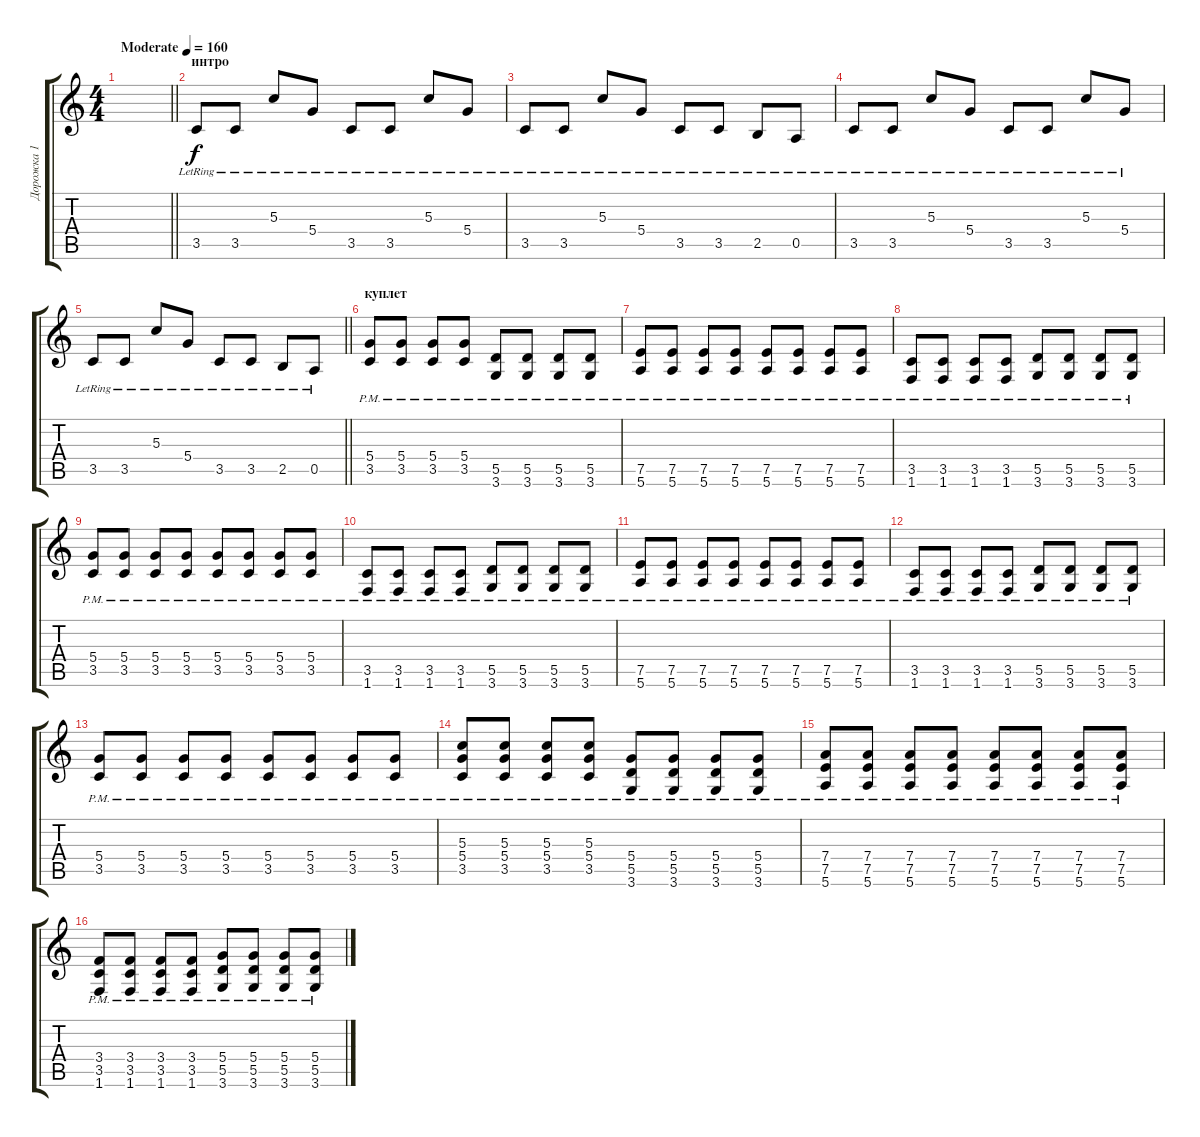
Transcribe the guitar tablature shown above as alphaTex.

\track ("Дорожка 1" "Дорожка 1") {instrument acousticguitarsteel}
\staff {score tabs}
\tuning (E4 B3 G3 D3 A2 E2) {hide}
\ts (4 4)
\tempo (160 "Moderate")
\clef g2
\barLineRight lightlight
\ks c
|
\section ("" "интро")
3.5{lr}.8 3.5{lr}.8 5.3{lr}.8 5.4{lr}.8 3.5{lr}.8 3.5{lr}.8 5.3{lr}.8 5.4{lr}.8 |
3.5{lr}.8 3.5{lr}.8 5.3{lr}.8 5.4{lr}.8 3.5{lr}.8 3.5{lr}.8 2.5{lr}.8 0.5{lr}.8 |
3.5{lr}.8 3.5{lr}.8 5.3{lr}.8 5.4{lr}.8 3.5{lr}.8 3.5{lr}.8 5.3{lr}.8 5.4{lr}.8 |
\barLineRight lightlight
3.5{lr}.8 3.5{lr}.8 5.3{lr}.8 5.4{lr}.8 3.5{lr}.8 3.5{lr}.8 2.5{lr}.8 0.5{lr}.8 |
\section ("" "куплет")
(5.4{pm} 3.5{pm}).8 (5.4{pm} 3.5{pm}).8 (5.4{pm} 3.5{pm}).8 (5.4{pm} 3.5{pm}).8 (5.5{pm} 3.6{pm}).8 (5.5{pm} 3.6{pm}).8 (5.5{pm} 3.6{pm}).8 (5.5{pm} 3.6{pm}).8 |
(7.5{pm} 5.6{pm}).8 (7.5{pm} 5.6{pm}).8 (7.5{pm} 5.6{pm}).8 (7.5{pm} 5.6{pm}).8 (7.5{pm} 5.6{pm}).8 (7.5{pm} 5.6{pm}).8 (7.5{pm} 5.6{pm}).8 (7.5{pm} 5.6{pm}).8 |
(3.5{pm} 1.6{pm}).8 (3.5{pm} 1.6{pm}).8 (3.5{pm} 1.6{pm}).8 (3.5{pm} 1.6{pm}).8 (5.5{pm} 3.6{pm}).8 (5.5{pm} 3.6{pm}).8 (5.5{pm} 3.6{pm}).8 (5.5{pm} 3.6{pm}).8 |
(5.4{pm} 3.5{pm}).8 (5.4{pm} 3.5{pm}).8 (5.4{pm} 3.5{pm}).8 (5.4{pm} 3.5{pm}).8 (5.4{pm} 3.5{pm}).8 (5.4{pm} 3.5{pm}).8 (5.4{pm} 3.5{pm}).8 (5.4{pm} 3.5{pm}).8 |
(3.5{pm} 1.6{pm}).8 (3.5{pm} 1.6{pm}).8 (3.5{pm} 1.6{pm}).8 (3.5{pm} 1.6{pm}).8 (5.5{pm} 3.6{pm}).8 (5.5{pm} 3.6{pm}).8 (5.5{pm} 3.6{pm}).8 (5.5{pm} 3.6{pm}).8 |
(7.5{pm} 5.6{pm}).8 (7.5{pm} 5.6{pm}).8 (7.5{pm} 5.6{pm}).8 (7.5{pm} 5.6{pm}).8 (7.5{pm} 5.6{pm}).8 (7.5{pm} 5.6{pm}).8 (7.5{pm} 5.6{pm}).8 (7.5{pm} 5.6{pm}).8 |
(3.5{pm} 1.6{pm}).8 (3.5{pm} 1.6{pm}).8 (3.5{pm} 1.6{pm}).8 (3.5{pm} 1.6{pm}).8 (5.5{pm} 3.6{pm}).8 (5.5{pm} 3.6{pm}).8 (5.5{pm} 3.6{pm}).8 (5.5{pm} 3.6{pm}).8 |
(5.4{pm} 3.5{pm}).8 (5.4{pm} 3.5{pm}).8 (5.4{pm} 3.5{pm}).8 (5.4{pm} 3.5{pm}).8 (5.4{pm} 3.5{pm}).8 (5.4{pm} 3.5{pm}).8 (5.4{pm} 3.5{pm}).8 (5.4{pm} 3.5{pm}).8 |
(5.3{pm} 5.4{pm} 3.5{pm}).8 (5.3{pm} 5.4{pm} 3.5{pm}).8 (5.3{pm} 5.4{pm} 3.5{pm}).8 (5.3{pm} 5.4{pm} 3.5{pm}).8 (5.4{pm} 5.5{pm} 3.6{pm}).8 (5.4{pm} 5.5{pm} 3.6{pm}).8 (5.4{pm} 5.5{pm} 3.6{pm}).8 (5.4{pm} 5.5{pm} 3.6{pm}).8 |
(7.4{pm} 7.5{pm} 5.6{pm}).8 (7.4{pm} 7.5{pm} 5.6{pm}).8 (7.4{pm} 7.5{pm} 5.6{pm}).8 (7.4{pm} 7.5{pm} 5.6{pm}).8 (7.4{pm} 7.5{pm} 5.6{pm}).8 (7.4{pm} 7.5{pm} 5.6{pm}).8 (7.4{pm} 7.5{pm} 5.6{pm}).8 (7.4{pm} 7.5{pm} 5.6{pm}).8 |
(3.4{pm} 3.5{pm} 1.6{pm}).8 (3.4{pm} 3.5{pm} 1.6{pm}).8 (3.4{pm} 3.5{pm} 1.6{pm}).8 (3.4{pm} 3.5{pm} 1.6{pm}).8 (5.4{pm} 5.5{pm} 3.6{pm}).8 (5.4{pm} 5.5{pm} 3.6{pm}).8 (5.4{pm} 5.5{pm} 3.6{pm}).8 (5.4{pm} 5.5{pm} 3.6{pm}).8
